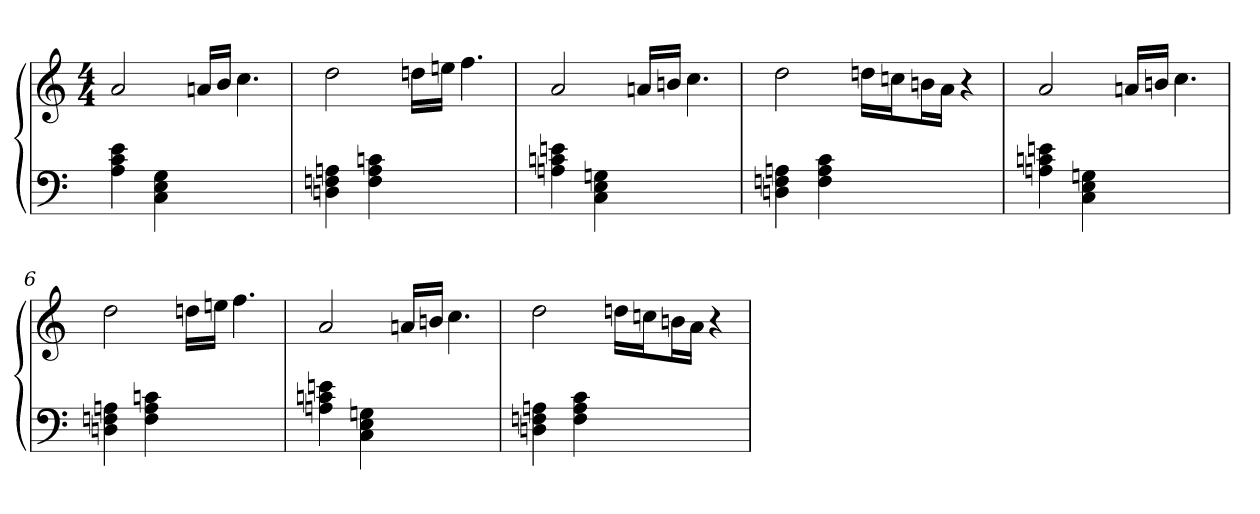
**kern	**kern
*part2	*part1
*staff2	*staff1
*	*M4/4
=1	=1
4A 4c 4e	2a
4C 4E 4G	.
2ryy	16anLL
.	16bJJ
.	4.cc
=2	=2
4Dn 4Fn 4An	2dd
4F 4A 4cn	.
2ryy	16ddnLL
.	16eenJJ
.	4.ff
=3	=3
4An 4cn 4en	2a
4C 4E 4Gn	.
2ryy	16anLL
.	16bnJJ
.	4.cc
=4	=4
4Dn 4Fn 4An	2dd
4F 4A 4c	.
2ryy	16ddnLL
.	16ccnJ
.	16bnL
.	16aJJ
.	4r
=5	=5
4An 4cn 4en	2a
4C 4E 4Gn	.
2ryy	16anLL
.	16bnJJ
.	4.cc
=6	=6
4Dn 4Fn 4An	2dd
4F 4A 4cn	.
2ryy	16ddnLL
.	16eenJJ
.	4.ff
=7	=7
4An 4cn 4en	2a
4C 4E 4Gn	.
2ryy	16anLL
.	16bnJJ
.	4.cc
=8	=8
4Dn 4Fn 4An	2dd
4F 4A 4c	.
2ryy	16ddnLL
.	16ccnJ
.	16bnL
.	16aJJ
.	4r
=	=
*-	*-
